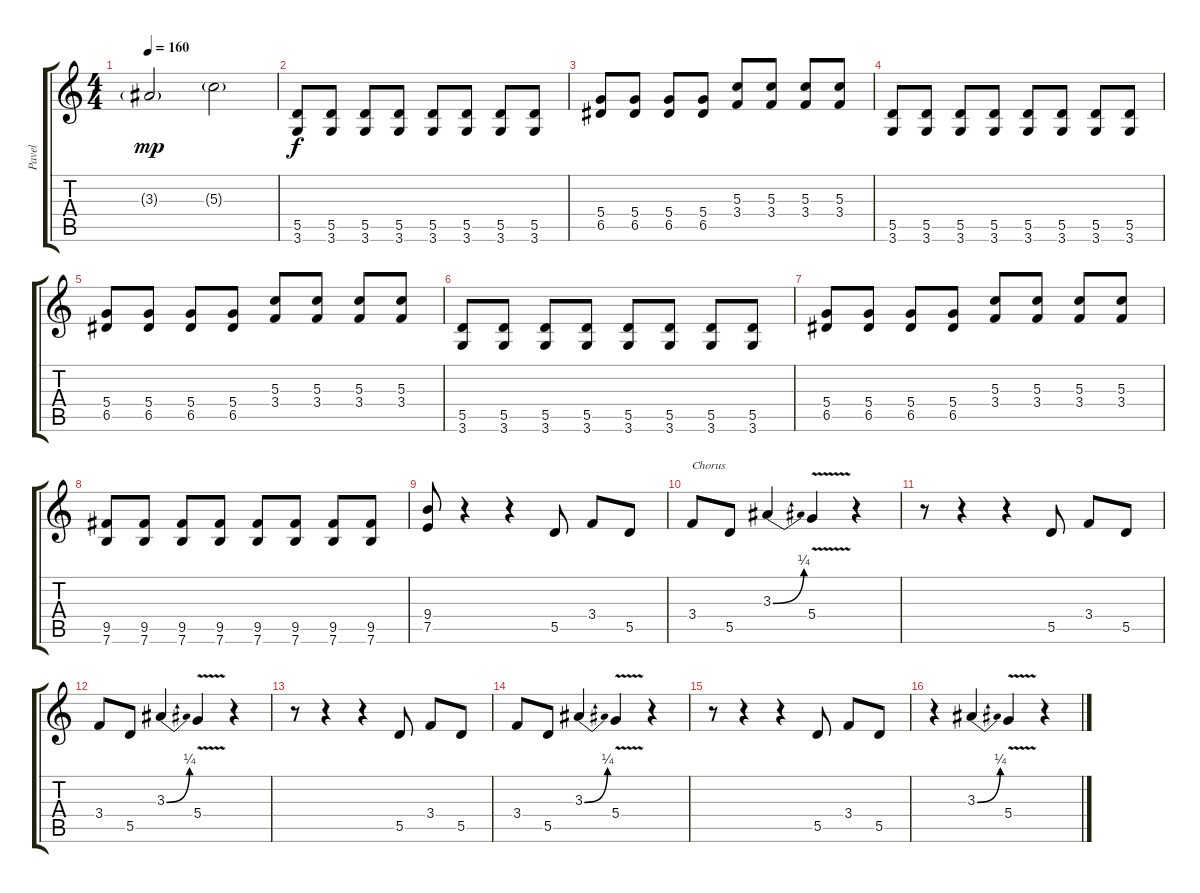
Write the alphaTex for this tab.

\track ("Pavel" "Pavel") {instrument distortionguitar}
\staff {score tabs}
\tuning (E4 B3 G3 D3 A2 E2) {hide}
\ts (4 4)
\tempo 160
\clef g2
\ks c
3.3{g}.2{dy mp} 5.3{g}.2 |
(5.5 3.6).8{dy f} (5.5 3.6).8 (5.5 3.6).8 (5.5 3.6).8 (5.5 3.6).8 (5.5 3.6).8 (5.5 3.6).8 (5.5 3.6).8 |
(5.4 6.5).8 (5.4 6.5).8 (5.4 6.5).8 (5.4 6.5).8 (5.3 3.4).8 (5.3 3.4).8 (5.3 3.4).8 (5.3 3.4).8 |
(5.5 3.6).8 (5.5 3.6).8 (5.5 3.6).8 (5.5 3.6).8 (5.5 3.6).8 (5.5 3.6).8 (5.5 3.6).8 (5.5 3.6).8 |
(5.4 6.5).8 (5.4 6.5).8 (5.4 6.5).8 (5.4 6.5).8 (5.3 3.4).8 (5.3 3.4).8 (5.3 3.4).8 (5.3 3.4).8 |
(5.5 3.6).8 (5.5 3.6).8 (5.5 3.6).8 (5.5 3.6).8 (5.5 3.6).8 (5.5 3.6).8 (5.5 3.6).8 (5.5 3.6).8 |
(5.4 6.5).8 (5.4 6.5).8 (5.4 6.5).8 (5.4 6.5).8 (5.3 3.4).8 (5.3 3.4).8 (5.3 3.4).8 (5.3 3.4).8 |
(9.5 7.6).8 (9.5 7.6).8 (9.5 7.6).8 (9.5 7.6).8 (9.5 7.6).8 (9.5 7.6).8 (9.5 7.6).8 (9.5 7.6).8 |
(9.4 7.5).8 r.4 r.4 5.5.8 3.4.8 5.5.8 |
3.4.8{txt "Chorus"} 5.5.8 3.3{be (bend 0 0 60 1)}.4 5.4{v}.4 r.4 |
r.8 r.4 r.4 5.5.8 3.4.8 5.5.8 |
3.4.8 5.5.8 3.3{be (bend 0 0 60 1)}.4 5.4{v}.4 r.4 |
r.8 r.4 r.4 5.5.8 3.4.8 5.5.8 |
3.4.8 5.5.8 3.3{be (bend 0 0 60 1)}.4 5.4{v}.4 r.4 |
r.8 r.4 r.4 5.5.8 3.4.8 5.5.8 |
r.4 3.3{be (bend 0 0 60 1)}.4 5.4{v}.4 r.4
